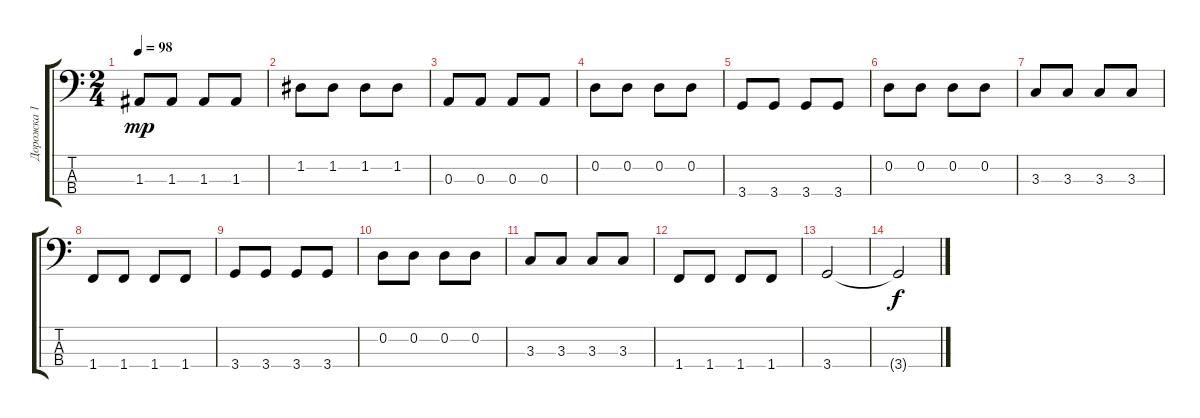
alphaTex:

\track ("Дорожка 1" "Дорожка 1") {instrument acousticbass}
\staff {score tabs}
\tuning (G2 D2 A1 E1) {hide}
\ts (2 4)
\tempo 98
\clef f4
\ks c
1.3.8{dy mp} 1.3.8 1.3.8 1.3.8 |
1.2.8 1.2.8 1.2.8 1.2.8 |
0.3.8 0.3.8 0.3.8 0.3.8 |
0.2.8 0.2.8 0.2.8 0.2.8 |
3.4.8 3.4.8 3.4.8 3.4.8 |
0.2.8 0.2.8 0.2.8 0.2.8 |
3.3.8 3.3.8 3.3.8 3.3.8 |
1.4.8 1.4.8 1.4.8 1.4.8 |
3.4.8 3.4.8 3.4.8 3.4.8 |
0.2.8 0.2.8 0.2.8 0.2.8 |
3.3.8 3.3.8 3.3.8 3.3.8 |
1.4.8 1.4.8 1.4.8 1.4.8 |
3.4.2 |
3.4{t}.2{dy f}
